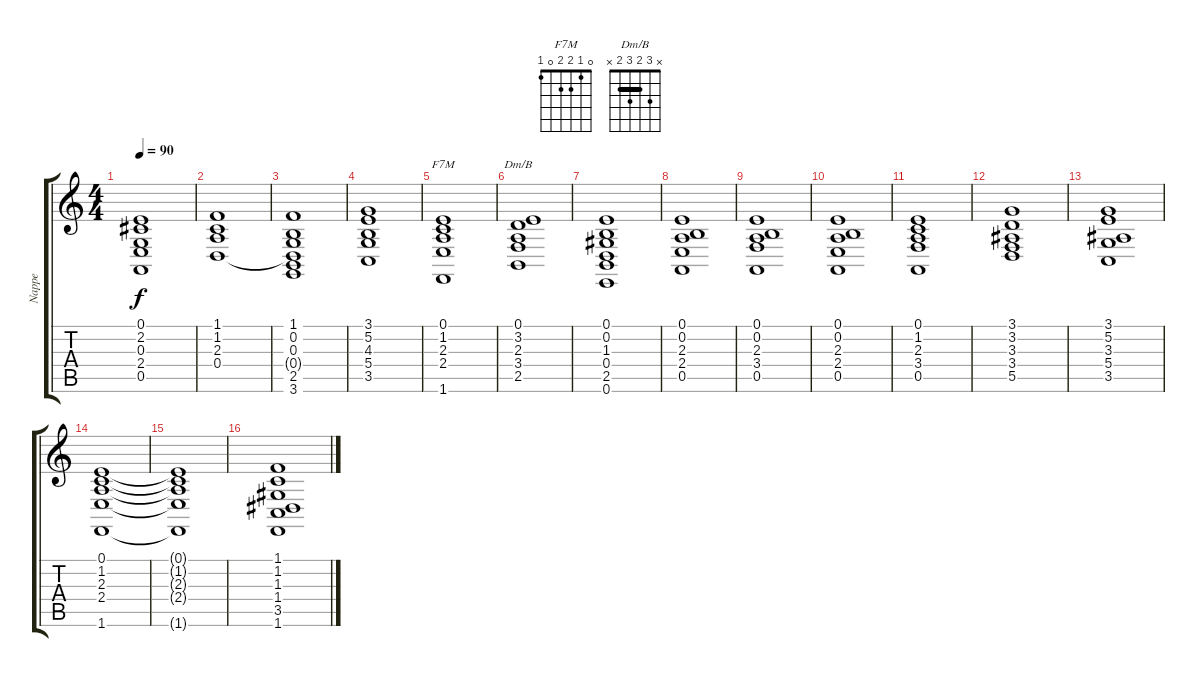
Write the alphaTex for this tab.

\track ("Nappe" "Nappe") {instrument pad2warm}
\staff {score tabs}
\tuning (E4 B3 G3 D3 A2 E2) {hide}
\chord ("F7M" 0 1 2 2 0 1)
\chord ("Dm/B" x 3 2 3 2 x) {barre 2}
\ts (4 4)
\tempo 90
\clef g2
\ks c
(0.1{t} 2.2 0.3 2.4 0.5).1{dy f} |
(1.1 1.2 2.3 0.4).1 |
(1.1 0.2 0.3 0.4{t} 2.5 3.6).1 |
(3.1 5.2 4.3 5.4 3.5).1 |
(0.1 1.2 2.3 2.4 1.6).1{ch "F7M"} |
(0.1 3.2 2.3 3.4 2.5).1{ch "Dm/B"} |
(0.1 0.2 1.3 0.4 2.5 0.6).1 |
(0.1 0.2 2.3 2.4 0.5).1 |
(0.1 0.2 2.3 3.4 0.5).1 |
(0.1 0.2 2.3 2.4 0.5).1 |
(0.1 1.2 2.3 3.4 0.5).1 |
(3.1 3.2 3.3 3.4 5.5).1 |
(3.1 5.2 3.3 5.4 3.5).1 |
(0.1 1.2 2.3 2.4 1.6).1 |
(0.1{t} 1.2{t} 2.3{t} 2.4{t} 1.6{t}).1 |
(1.1 1.2 1.3 1.4 3.5 1.6).1
